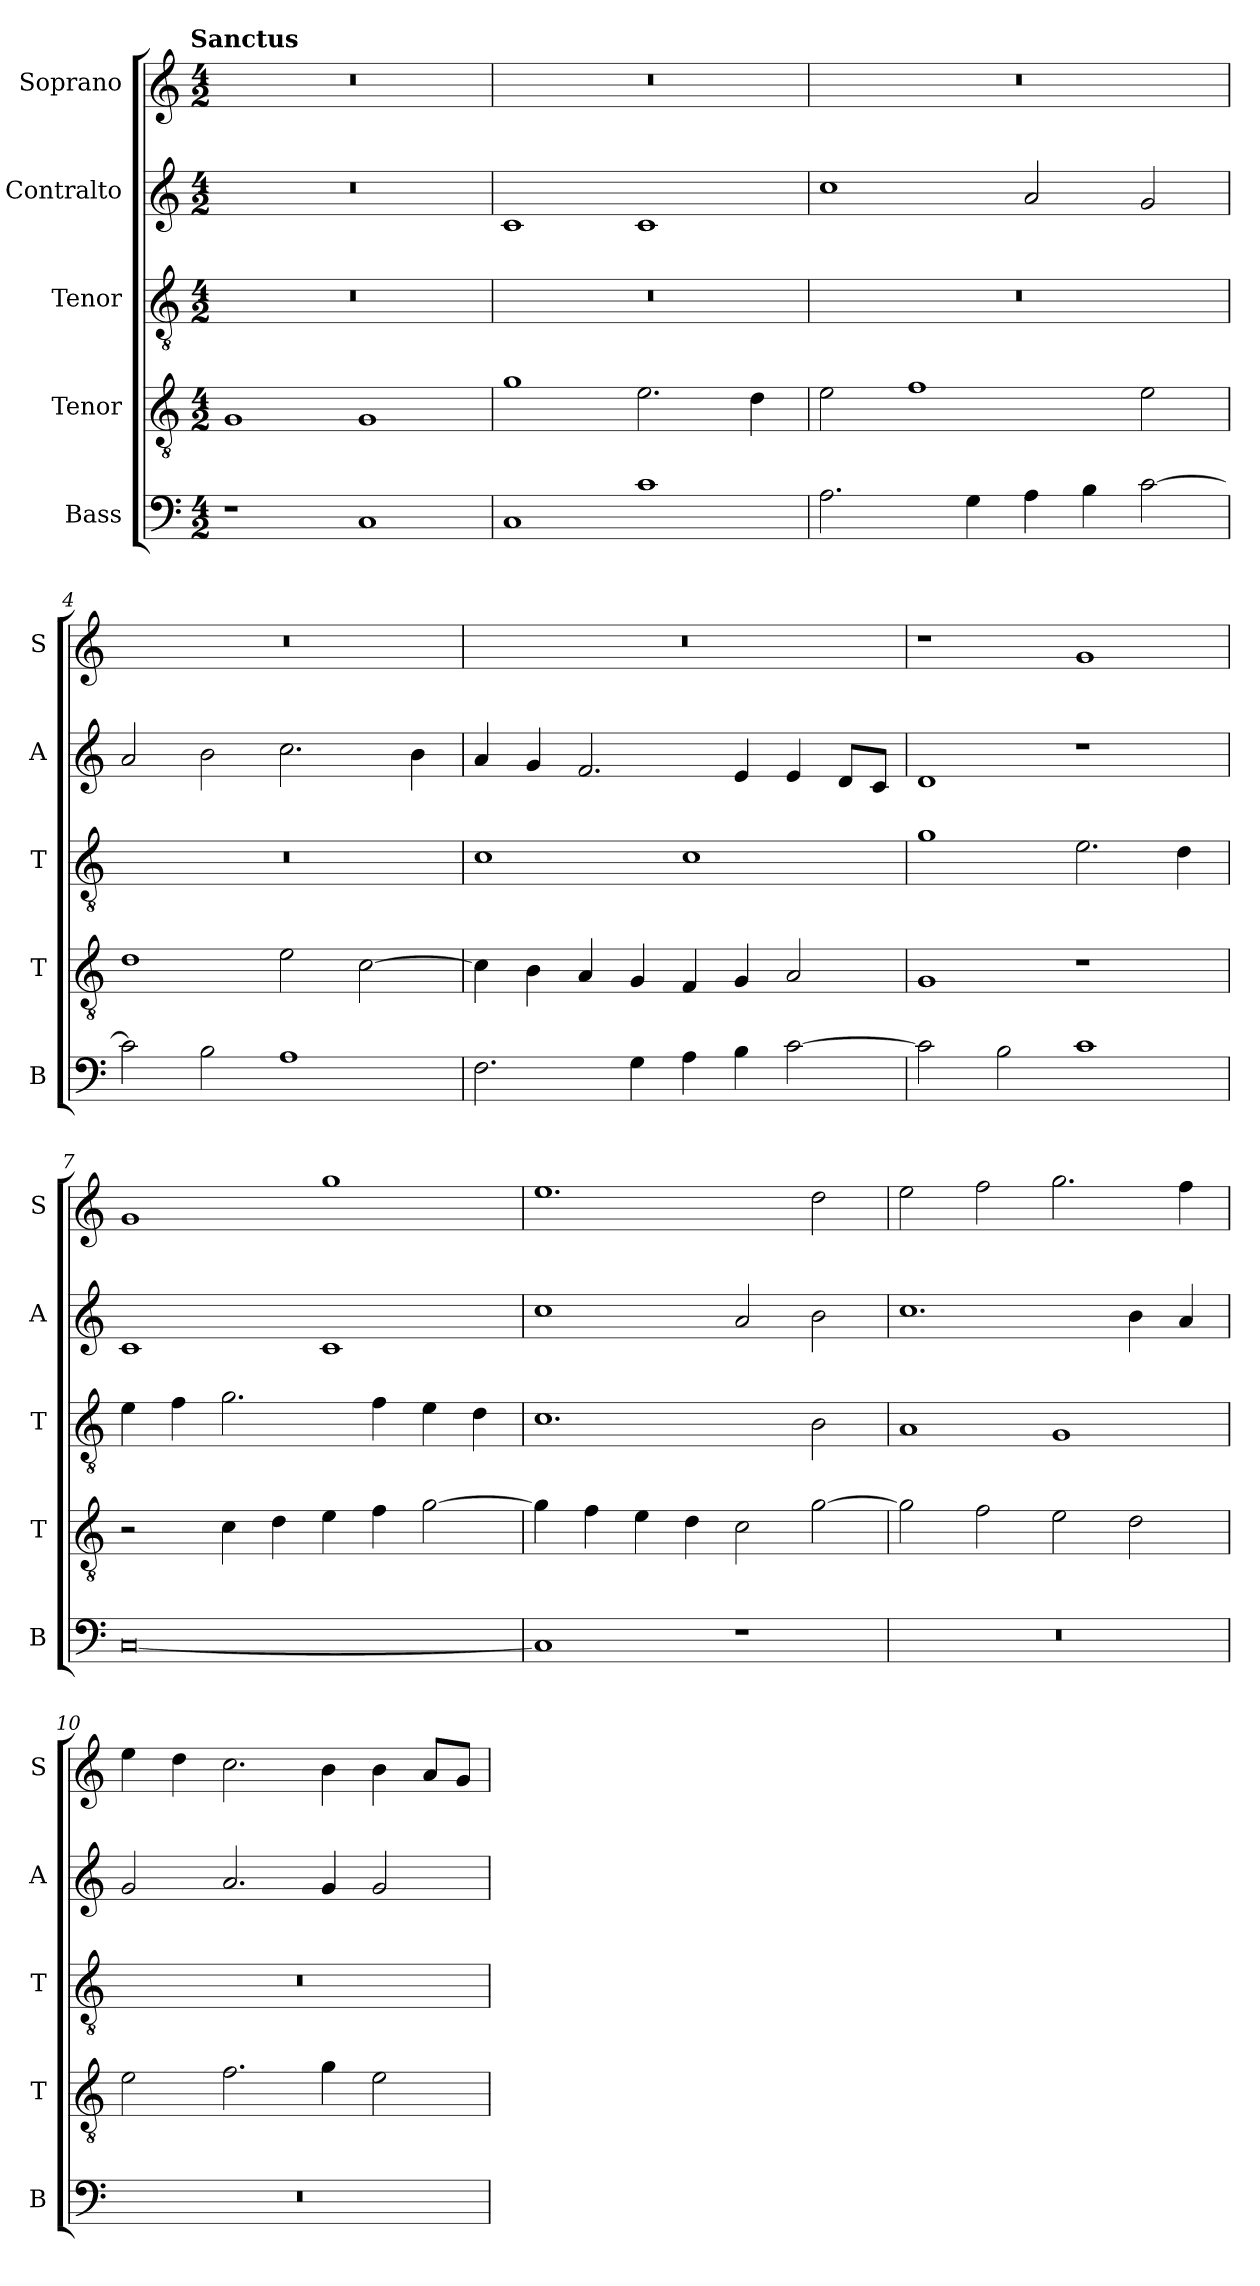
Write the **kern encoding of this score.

**kern	**kern	**kern	**kern	**kern
*part5	*part4	*part3	*part2	*part1
*staff5	*staff4	*staff3	*staff2	*staff1
*I"Bass	*I"Tenor	*I"Tenor	*I"Contralto	*I"Soprano
*I'B	*I'T	*I'T	*I'A	*I'S
*clefF4	*clefGv2	*clefGv2	*clefG2	*clefG2
*k[]	*k[]	*k[]	*k[]	*k[]
*C:ion	*C:ion	*C:ion	*C:ion	*C:ion
!!LO:TX:omd:t=Sanctus
*M4/2	*M4/2	*M4/2	*M4/2	*M4/2
=1	=1	=1	=1	=1
1r	1G	0r	0r	0r
1C	1G	.	.	.
=2	=2	=2	=2	=2
1C	1g	0r	1c	0r
1c	2.e	.	1c	.
.	4d	.	.	.
=3	=3	=3	=3	=3
2.A	2e	0r	1cc	0r
.	1f	.	.	.
4G	.	.	.	.
4A	.	.	2a	.
4B	.	.	.	.
[2c	2e	.	2g	.
=4	=4	=4	=4	=4
2c]	1d	0r	2a	0r
2B	.	.	2b	.
1A	2e	.	2.cc	.
.	[2c	.	.	.
.	.	.	4b	.
=5	=5	=5	=5	=5
2.F	4c]	1c	4a	0r
.	4B	.	4g	.
.	4A	.	2.f	.
4G	4G	.	.	.
4A	4F	1c	.	.
4B	4G	.	4e	.
[2c	2A	.	4e	.
.	.	.	8d/L	.
.	.	.	8c/J	.
=6	=6	=6	=6	=6
2c]	1G	1g	1d	1r
2B	.	.	.	.
1c	1r	2.e	1r	1g
.	.	4d	.	.
=7	=7	=7	=7	=7
[0C	2r	4e	1c	1g
.	.	4f	.	.
.	4c	2.g	.	.
.	4d	.	.	.
.	4e	.	1c	1gg
.	4f	4f	.	.
.	[2g	4e	.	.
.	.	4d	.	.
=8	=8	=8	=8	=8
1C]	4g]	1.c	1cc	1.ee
.	4f	.	.	.
.	4e	.	.	.
.	4d	.	.	.
1r	2c	.	2a	.
.	[2g	2B	2b	2dd
=9	=9	=9	=9	=9
0r	2g]	1A	1.cc	2ee
.	2f	.	.	2ff
.	2e	1G	.	2.gg
.	2d	.	4b	.
.	.	.	4a	4ff
=10	=10	=10	=10	=10
0r	2e	0r	2g	4ee
.	.	.	.	4dd
.	2.f	.	2.a	2.cc
.	4g	.	4g	4b
.	2e	.	2g	4b
.	.	.	.	8a/L
.	.	.	.	8g/J
=	=	=	=	=
*-	*-	*-	*-	*-
